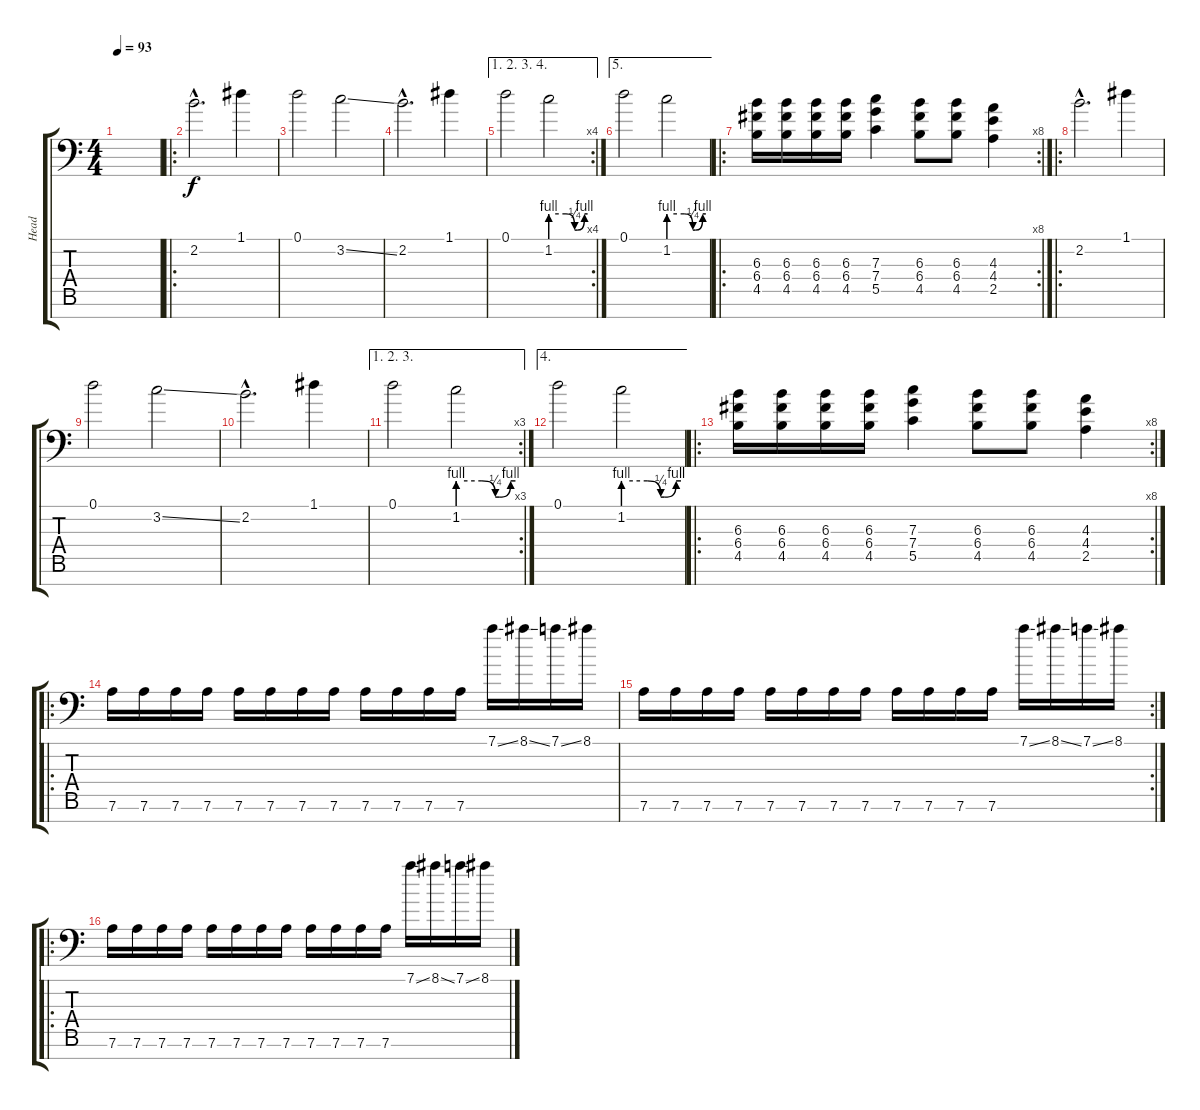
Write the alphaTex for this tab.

\track ("Head" "Head") {instrument distortionguitar}
\staff {score tabs}
\tuning (D4 A3 F3 C3 G2 D2 A1) {hide}
\ts (4 4)
\tempo 93
\clef f4
\ks c
|
\ro
2.2{hac}.2{d} 1.1.4 |
0.1.2 3.2{ss}.2 |
2.2{hac}.2{d} 1.1.4 |
\ae (1 2 3 4)
\rc 4
0.1.2 1.2{be (custom 0 4 25 4 39 1 43 1 55 4 60 4)}.2 |
\ae 5
0.1.2 1.2{be (custom 0 4 25 4 39 1 43 1 55 4 60 4)}.2 |
\ro
\rc 8
(6.3 6.4 4.5).16 (6.3 6.4 4.5).16 (6.3 6.4 4.5).16 (6.3 6.4 4.5).16 (7.3 7.4 5.5).4 (6.3 6.4 4.5).8 (6.3 6.4 4.5).8 (4.3 4.4 2.5).4 |
\ro
2.2{hac}.2{d} 1.1.4 |
0.1.2 3.2{ss}.2 |
2.2{hac}.2{d} 1.1.4 |
\ae (1 2 3)
\rc 3
0.1.2 1.2{be (custom 0 4 25 4 39 1 43 1 55 4 60 4)}.2 |
\ae 4
0.1.2 1.2{be (custom 0 4 25 4 39 1 43 1 55 4 60 4)}.2 |
\ro
\rc 8
(6.3 6.4 4.5).16 (6.3 6.4 4.5).16 (6.3 6.4 4.5).16 (6.3 6.4 4.5).16 (7.3 7.4 5.5).4 (6.3 6.4 4.5).8 (6.3 6.4 4.5).8 (4.3 4.4 2.5).4 |
\ro
7.6.16 7.6.16 7.6.16 7.6.16 7.6.16 7.6.16 7.6.16 7.6.16 7.6.16 7.6.16 7.6.16 7.6.16 7.1{ss}.16 8.1{ss}.16 7.1{ss}.16 8.1.16 |
\rc 2
7.6.16 7.6.16 7.6.16 7.6.16 7.6.16 7.6.16 7.6.16 7.6.16 7.6.16 7.6.16 7.6.16 7.6.16 7.1{ss}.16 8.1{ss}.16 7.1{ss}.16 8.1.16 |
\ro
7.6.16 7.6.16 7.6.16 7.6.16 7.6.16 7.6.16 7.6.16 7.6.16 7.6.16 7.6.16 7.6.16 7.6.16 7.1{ss}.16 8.1{ss}.16 7.1{ss}.16 8.1.16
